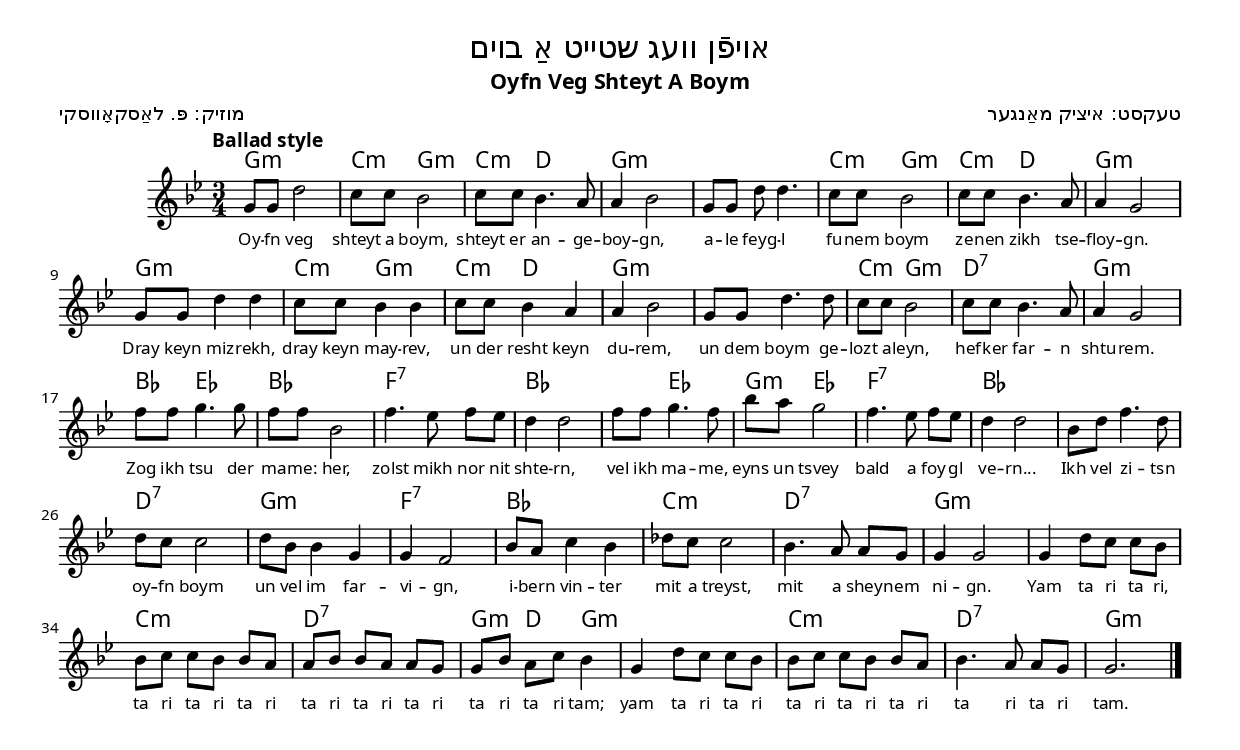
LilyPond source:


\header {
  poet = "טעקסט: איציק מאַנגער"
  composer = "מוזיק: פּ. לאַסקאָווסקי"
  title = "אויפֿן וועג שטייט אַ בוים"
  subtitle = "Oyfn Veg Shteyt A Boym"
  }
\version "2.18.2"
\language "english"

#(set-global-staff-size 17)

end =
  #(define-music-function
    (parser location signature)
    (fraction?)
  #{
    \once \omit Staff.TimeSignature \time #signature
  #})

\layout {
  \context {  % Use Typewriter font for chord symbols
    \ChordNames {
      \set chordChanges = ##t
      \override ChordName.font-family = #'typewriter
      }
    }
  \context {  % Change font size for lyrics
    \Lyrics {
      \override LyricText.font-size = #'-1
      }
    }
  \context {  % Beam according to rhythm
    \Staff {
      \set Timing.beamExceptions = #'()
      }
    }
  }

\paper {      % Load fonts
  fonts = #
  (make-pango-font-tree
   "Linux Libertine"
   "Linux Biolinum"
   "Courier 10 Pitch"
   (/ (* staff-height pt) 2.5)
    )
  bookTitleMarkup = \markup {
    \override #'(baseline-skip . 3.5)
    \column {
      \fill-line { \fromproperty #'header:dedication }
      \override #'(baseline-skip . 3.5)
      \column {
        \fill-line {
          \override #'(font-name . "Drugulin CLM")
          \huge \larger \larger \bold
          \fromproperty #'header:title
          }
        \fill-line {
          \large \bold
          \fromproperty #'header:subtitle
          }
        \fill-line {
          \smaller \bold
          \fromproperty #'header:subsubtitle
          }
        \fill-line {
          \fromproperty #'header:meter
          \fromproperty #'header:arranger
          }
          \fill-line {
          \override #'(font-name . "Drugulin CLM")
          \fromproperty #'header:composer
          { \large \bold \fromproperty #'header:instrument }
          \override #'(font-name . "Drugulin CLM")
          \fromproperty #'header:poet
          }
        }
      }
    }
    scoreTitleMarkup = \markup {
      \column {
      \on-the-fly \print-all-headers { \bookTitleMarkup \hspace #1 }
      \fill-line {
        \null
        \override #'(font-name . "Drugulin CLM")
        \huge
        \lower #5
        \fromproperty #'header:piece
        }
      }
    }
  }
mel = \relative a'{
  g8 g d'2 	|
  c8 c bf2	|
  c8 c bf4. a8 	|
  a4 bf2		|
  g8 g d' d4. 	|
  c8 c bf2	|
  c8 c bf4.a8	|
  a4 g2		|
  g8 g d'4 d	|
  c8 c bf4 bf	|
  c8 c bf4 a	|
  a4 bf2	|
  g8 g d'4. d8	|
  c8 c bf2	|
  c8 c bf4. a8	|
  a4 g2		|
  f'8 f g4. g8	|
  f8 f bf,2	|
  f'4. ef8 f ef	|
  d4 d2		|
  f8 f g4. f8	|
  bf a g2	|
  f4. ef8 f ef	|
  d4 d2		|
  bf8 d f4. d8	|
  d c c2		|
  d8 bf bf4 g	|
  g f2		|
  bf8 a c4 bf |
  df8 c c2	|
  bf4. a8 a g	|
  g4 g2		|
  g4 d'8 c c bf	|
  bf c c bf bf a	|
  a bf bf a a g	|
  g bf a c bf4	|
  g d'8 c c bf	|
  bf c c bf bf a 	|
  bf4. a8 a g	|
  g2.
}
acc = \chordmode { 
  g2.:m		|
  c4:m g2:m	|
  c4:m d2:	|
  g2.:m		|
  g2.:m		|
  c4:m g2:m	|
  c4:m d2:	|
  g2.:m		|
  g2.:m		|
  c4:m g2:m	|
  c4:m d2:	|
  g2.:m		|
  g:m		|
  c4:m g2:m	|
  d2.:7		|
  g:m		|
  bf4: ef2:	|
  bf2.:		|
  f:7		|
  bf:		|
  bf4: ef2:	|
  g4:m ef2:	|
  f2.:7		|
  bf:		|
  bf:		|
  d:7		|
  g:m		|
  f:7		|
  bf:		|
  c:m		|
  d:7		|
  g:m		|
  g:m		|
  c:m		|
  d:7		|
  g4:m d: g:m	|
  g2.:m		|
  c:m		|
  d:7		|
  g:m		|
}

\score {
  <<
    \new ChordNames {
        \acc

      }
    \new Staff {
      \clef treble
      \key g \minor
      \time 3/4
      \tempo "Ballad style"
      \new Voice = "melody" {
        \mel
        \bar "|."
      }
    }
    \new Lyrics \lyricsto "melody" {
      Oy -- fn veg shteyt a boym, shteyt er an -- ge -- boy -- gn,
      a -- le feyg -- l fu -- nem boym ze -- nen zikh tse -- floy -- gn.
      Dray keyn miz -- rekh, dray keyn may -- rev, un der resht keyn 
      du -- rem,
      un dem boym ge -- lozt a -- leyn, hef -- ker far -- n shtu -- rem.
      Zog ikh tsu der ma -- me: her, zolst mikh nor nit shte -- rn,
      vel ikh ma -- me, eyns un tsvey bald a foy -- gl ve -- rn…
      Ikh vel zi -- tsn oy -- fn boym un vel im far -- vi -- gn, 
      i -- bern vin -- ter mit a treyst, mit a shey -- nem ni -- gn.
      Yam ta ri ta ri, ta ri ta ri ta ri ta ri ta ri ta ri ta ri ta ri tam;
      yam ta ri ta ri ta ri ta ri ta ri ta ri ta ri tam.
    }
  >>
}

